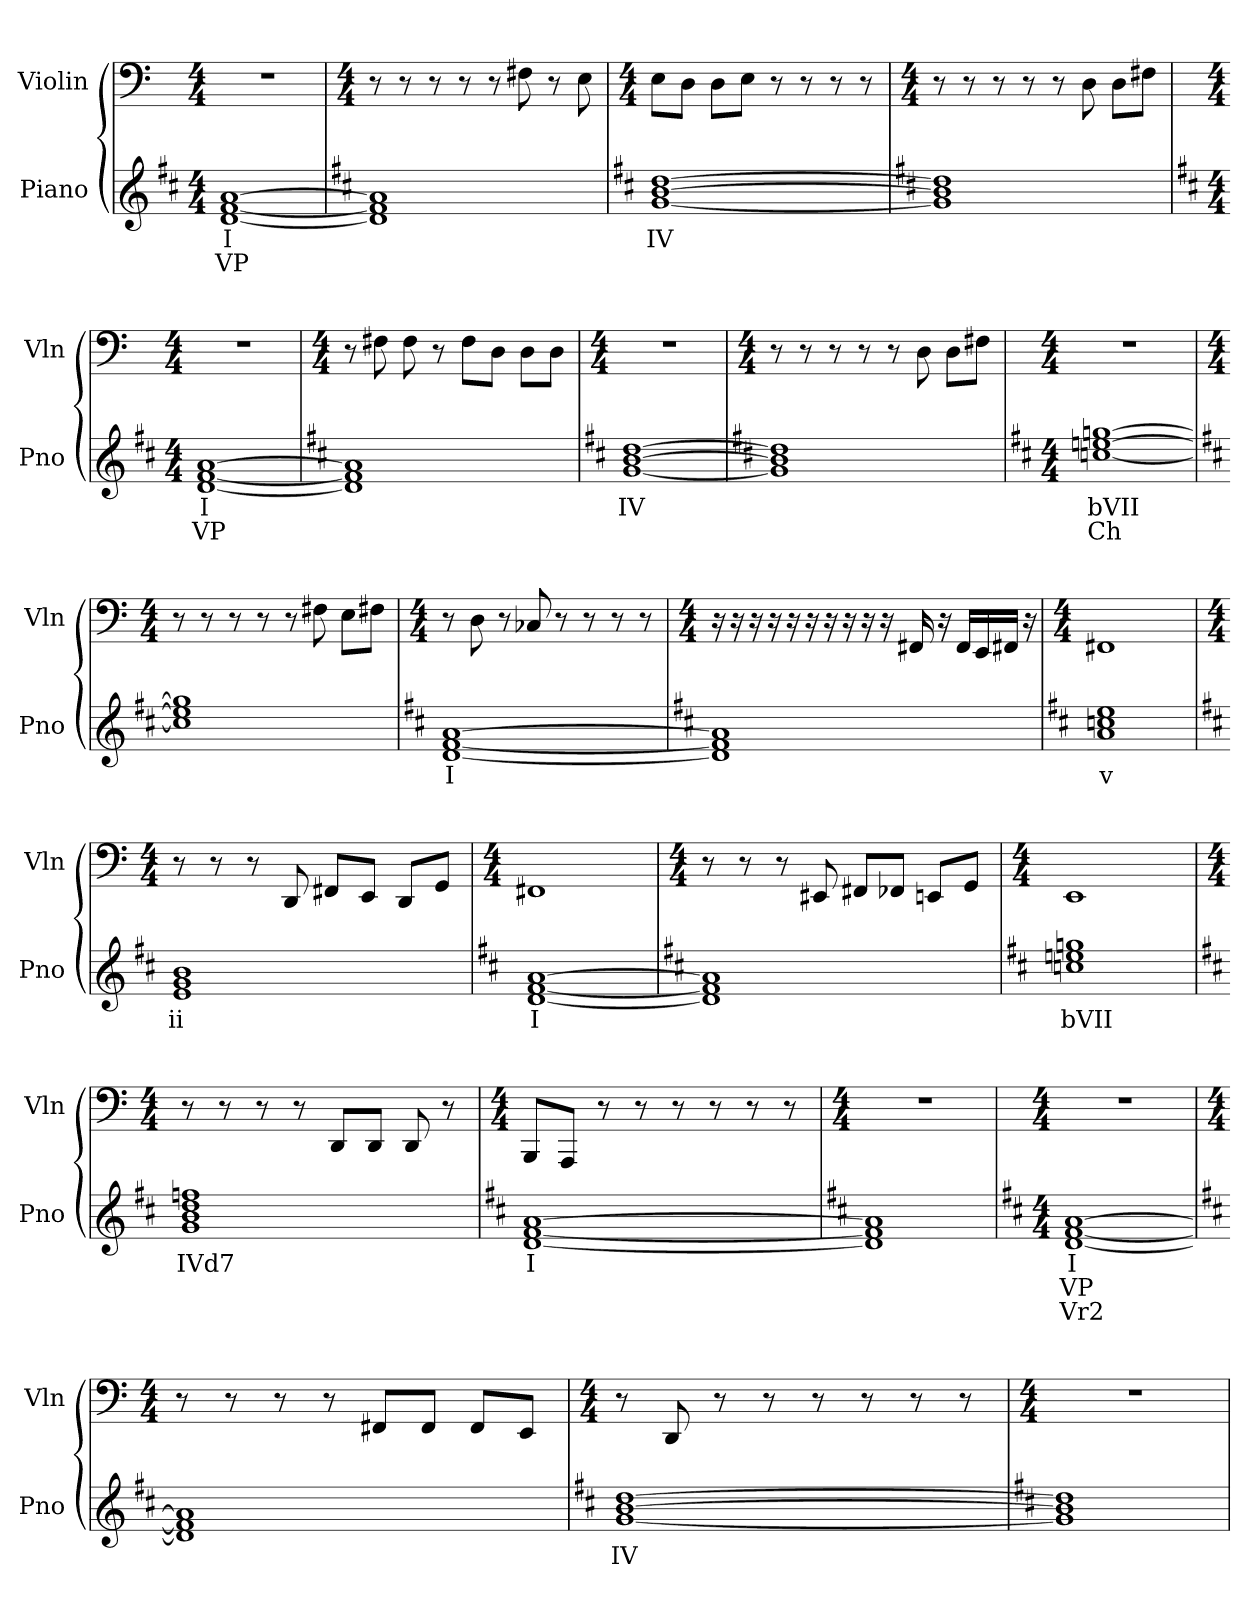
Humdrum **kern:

**kern	**text	**text	**text	**kern
*part2	*part2	*part2	*part2	*part1
*staff2	*staff2	*staff2	*staff2	*staff1
*I"Piano	*	*	*	*I"Violin
*I'Pno	*	*	*	*I'Vln
*k[f#c#]	*	*	*	*
*D:	*	*	*	*
*M4/4	*	*	*	*M4/4
=	=	=	=	=
[1d [1f# [1a	I	VP	.	1r
=	=	=	=	=
*k[f#c#]	*	*	*	*
*D:	*	*	*	*
*	*	*	*	*M4/4
1d] 1f#] 1a]	.	.	.	8r
.	.	.	.	8r
.	.	.	.	8r
.	.	.	.	8r
.	.	.	.	8r
.	.	.	.	8F#X
.	.	.	.	8r
.	.	.	.	8E
=	=	=	=	=
*k[f#c#]	*	*	*	*
*D:	*	*	*	*
*	*	*	*	*M4/4
[1g [1b [1dd	IV	.	.	8EL
.	.	.	.	8DJ
.	.	.	.	8DL
.	.	.	.	8EJ
.	.	.	.	8r
.	.	.	.	8r
.	.	.	.	8r
.	.	.	.	8r
=	=	=	=	=
*k[f#c#]	*	*	*	*
*D:	*	*	*	*
*	*	*	*	*M4/4
1g] 1b] 1dd]	.	.	.	8r
.	.	.	.	8r
.	.	.	.	8r
.	.	.	.	8r
.	.	.	.	8r
.	.	.	.	8D
.	.	.	.	8DL
.	.	.	.	8F#XJ
=	=	=	=	=
*k[f#c#]	*	*	*	*
*D:	*	*	*	*
*M4/4	*	*	*	*M4/4
[1d [1f# [1a	I	VP	.	1r
=	=	=	=	=
*k[f#c#]	*	*	*	*
*D:	*	*	*	*
*	*	*	*	*M4/4
1d] 1f#] 1a]	.	.	.	8r
.	.	.	.	8F#X
.	.	.	.	8F#
.	.	.	.	8r
.	.	.	.	8F#L
.	.	.	.	8DJ
.	.	.	.	8DL
.	.	.	.	8DJ
=	=	=	=	=
*k[f#c#]	*	*	*	*
*D:	*	*	*	*
*	*	*	*	*M4/4
[1g [1b [1dd	IV	.	.	1r
=	=	=	=	=
*k[f#c#]	*	*	*	*
*D:	*	*	*	*
*	*	*	*	*M4/4
1g] 1b] 1dd]	.	.	.	8r
.	.	.	.	8r
.	.	.	.	8r
.	.	.	.	8r
.	.	.	.	8r
.	.	.	.	8D
.	.	.	.	8DL
.	.	.	.	8F#XJ
=	=	=	=	=
*k[f#c#]	*	*	*	*
*D:	*	*	*	*
*M4/4	*	*	*	*M4/4
[1ccn [1een [1ggn	bVII	Ch	.	1r
=	=	=	=	=
*k[f#c#]	*	*	*	*
*D:	*	*	*	*
*	*	*	*	*M4/4
1ccn] 1een] 1ggn]	.	.	.	8r
.	.	.	.	8r
.	.	.	.	8r
.	.	.	.	8r
.	.	.	.	8r
.	.	.	.	8F#X
.	.	.	.	8EL
.	.	.	.	8F#XJ
=	=	=	=	=
*k[f#c#]	*	*	*	*
*D:	*	*	*	*
*	*	*	*	*M4/4
[1d [1f# [1a	I	.	.	8r
.	.	.	.	8D
.	.	.	.	8r
.	.	.	.	8C-X
.	.	.	.	8r
.	.	.	.	8r
.	.	.	.	8r
.	.	.	.	8r
=	=	=	=	=
*k[f#c#]	*	*	*	*
*D:	*	*	*	*
*	*	*	*	*M4/4
1d] 1f#] 1a]	.	.	.	16r
.	.	.	.	16r
.	.	.	.	16r
.	.	.	.	16r
.	.	.	.	16r
.	.	.	.	16r
.	.	.	.	16r
.	.	.	.	16r
.	.	.	.	16r
.	.	.	.	16r
.	.	.	.	16FF#X
.	.	.	.	16r
.	.	.	.	16FF#LL
.	.	.	.	16EE
.	.	.	.	16FF#XJJ
.	.	.	.	16r
=	=	=	=	=
*k[f#c#]	*	*	*	*
*D:	*	*	*	*
*	*	*	*	*M4/4
1a 1ccn 1ee	v	.	.	1FF#X
=	=	=	=	=
*k[f#c#]	*	*	*	*
*D:	*	*	*	*
*	*	*	*	*M4/4
1e 1g 1b	ii	.	.	8r
.	.	.	.	8r
.	.	.	.	8r
.	.	.	.	8DD
.	.	.	.	8FF#XL
.	.	.	.	8EEJ
.	.	.	.	8DDL
.	.	.	.	8GGJ
=	=	=	=	=
*k[f#c#]	*	*	*	*
*D:	*	*	*	*
*	*	*	*	*M4/4
[1d [1f# [1a	I	.	.	1FF#X
=	=	=	=	=
*k[f#c#]	*	*	*	*
*D:	*	*	*	*
*	*	*	*	*M4/4
1d] 1f#] 1a]	.	.	.	8r
.	.	.	.	8r
.	.	.	.	8r
.	.	.	.	8EE#X
.	.	.	.	8FF#XL
.	.	.	.	8FF-XJ
.	.	.	.	8EEnL
.	.	.	.	8GGJ
=	=	=	=	=
*k[f#c#]	*	*	*	*
*D:	*	*	*	*
*	*	*	*	*M4/4
1ccn 1een 1ggn	bVII	.	.	1EE
=	=	=	=	=
*k[f#c#]	*	*	*	*
*D:	*	*	*	*
*	*	*	*	*M4/4
1g 1b 1dd 1ffn	IVd7	.	.	8r
.	.	.	.	8r
.	.	.	.	8r
.	.	.	.	8r
.	.	.	.	8DDL
.	.	.	.	8DDJ
.	.	.	.	8DD
.	.	.	.	8r
=	=	=	=	=
*k[f#c#]	*	*	*	*
*D:	*	*	*	*
*	*	*	*	*M4/4
[1d [1f# [1a	I	.	.	8BBBL
.	.	.	.	8AAAJ
.	.	.	.	8r
.	.	.	.	8r
.	.	.	.	8r
.	.	.	.	8r
.	.	.	.	8r
.	.	.	.	8r
=	=	=	=	=
*k[f#c#]	*	*	*	*
*D:	*	*	*	*
*	*	*	*	*M4/4
1d] 1f#] 1a]	.	.	.	1r
=	=	=	=	=
*k[f#c#]	*	*	*	*
*D:	*	*	*	*
*M4/4	*	*	*	*M4/4
[1d [1f# [1a	I	VP	Vr2	1r
=	=	=	=	=
*k[f#c#]	*	*	*	*
*D:	*	*	*	*
*	*	*	*	*M4/4
1d] 1f#] 1a]	.	.	.	8r
.	.	.	.	8r
.	.	.	.	8r
.	.	.	.	8r
.	.	.	.	8FF#XL
.	.	.	.	8FF#J
.	.	.	.	8FF#L
.	.	.	.	8EEJ
=	=	=	=	=
*k[f#c#]	*	*	*	*
*D:	*	*	*	*
*	*	*	*	*M4/4
[1g [1b [1dd	IV	.	.	8r
.	.	.	.	8DD
.	.	.	.	8r
.	.	.	.	8r
.	.	.	.	8r
.	.	.	.	8r
.	.	.	.	8r
.	.	.	.	8r
=	=	=	=	=
*k[f#c#]	*	*	*	*
*D:	*	*	*	*
*	*	*	*	*M4/4
1g] 1b] 1dd]	.	.	.	1r
=	=	=	=	=
*-	*-	*-	*-	*-
